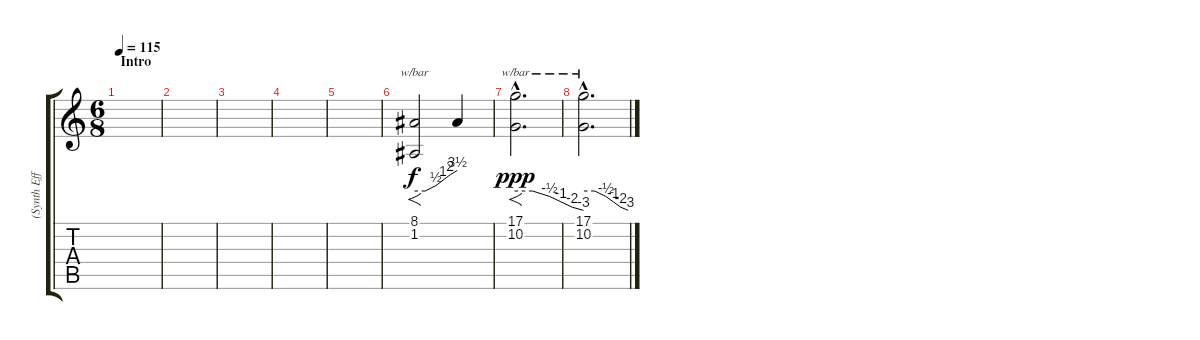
\track ("(Synth Effects)" "(Synth Eff") {instrument ocarina}
\staff {score tabs}
\tuning (D4 A3 F3 C3 G2 C2) {hide}
\ts (6 8)
\section ("" "Intro")
\tempo 115
\clef g2
\ks c
|
|
|
|
|
(8.1 1.2).2{f tbe (custom default 0 0 15 0 30 2 40 4 50 8 60 14)} 8.1{t}.4{dy f} |
(17.1{hac} 10.2{hac}).2{f d tbe (custom default 0 0 15 0 30 -2 40 -4 50 -8 60 -12) dy ppp} |
(17.1{hac} 10.2{hac}).2{d tbe (custom default 0 0 15 0 30 -2 40 -4 50 -8 60 -12)}
